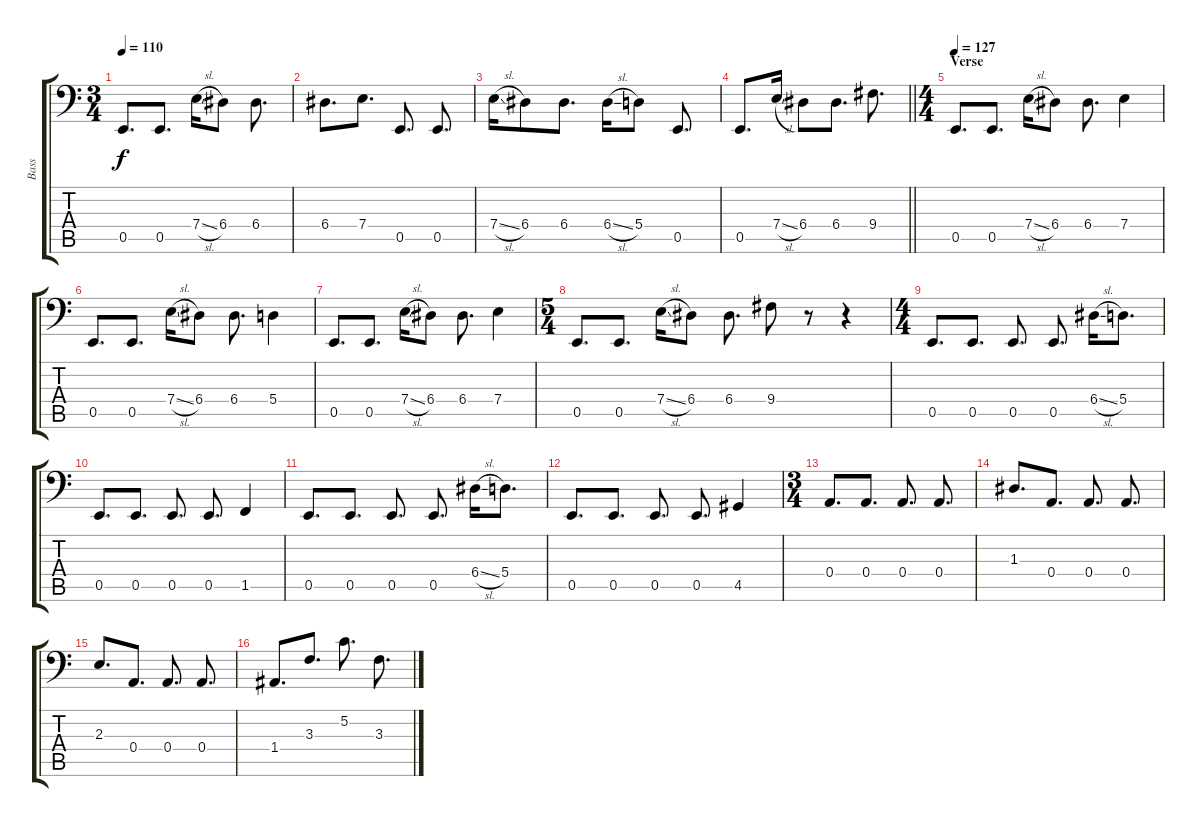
\track ("Bass" "Bass") {instrument electricbassfinger}
\staff {score tabs}
\tuning (B2 G2 D2 A1 E1 B0) {hide}
\ts (3 4)
\tempo 110
\clef f4
\ks c
0.5.8{d dy f} 0.5.8{d} 7.4{sl}.16 6.4.8 6.4.8{d} |
6.4.8{d} 7.4.8{d} 0.5.8{d} 0.5.8{d} |
7.4{sl}.16 6.4.8 6.4.8{d} 6.4{sl}.16 5.4.8 0.5.8{d} |
\barLineRight lightlight
0.5.8{d} 7.4{sl}.16 6.4.8 6.4.8{d} 9.4.8{d} |
\ts (4 4)
\section ("" "Verse")
\tempo 127
0.5.8{d} 0.5.8{d} 7.4{sl}.16 6.4.8 6.4.8{d} 7.4.4 |
0.5.8{d} 0.5.8{d} 7.4{sl}.16 6.4.8 6.4.8{d} 5.4.4 |
0.5.8{d} 0.5.8{d} 7.4{sl}.16 6.4.8 6.4.8{d} 7.4.4 |
\ts (5 4)
0.5.8{d} 0.5.8{d} 7.4{sl}.16 6.4.8 6.4.8{d} 9.4.8 r.8 r.4 |
\ts (4 4)
0.5.8{d} 0.5.8{d} 0.5.8{d} 0.5.8{d} 6.4{sl}.16 5.4.8{d} |
0.5.8{d} 0.5.8{d} 0.5.8{d} 0.5.8{d} 1.5.4 |
0.5.8{d} 0.5.8{d} 0.5.8{d} 0.5.8{d} 6.4{sl}.16 5.4.8{d} |
0.5.8{d} 0.5.8{d} 0.5.8{d} 0.5.8{d} 4.5.4 |
\ts (3 4)
0.4.8{d} 0.4.8{d} 0.4.8{d} 0.4.8{d} |
1.3.8{d} 0.4.8{d} 0.4.8{d} 0.4.8{d} |
2.3.8{d} 0.4.8{d} 0.4.8{d} 0.4.8{d} |
1.4.8{d} 3.3.8{d} 5.2.8{d} 3.3.8{d}
